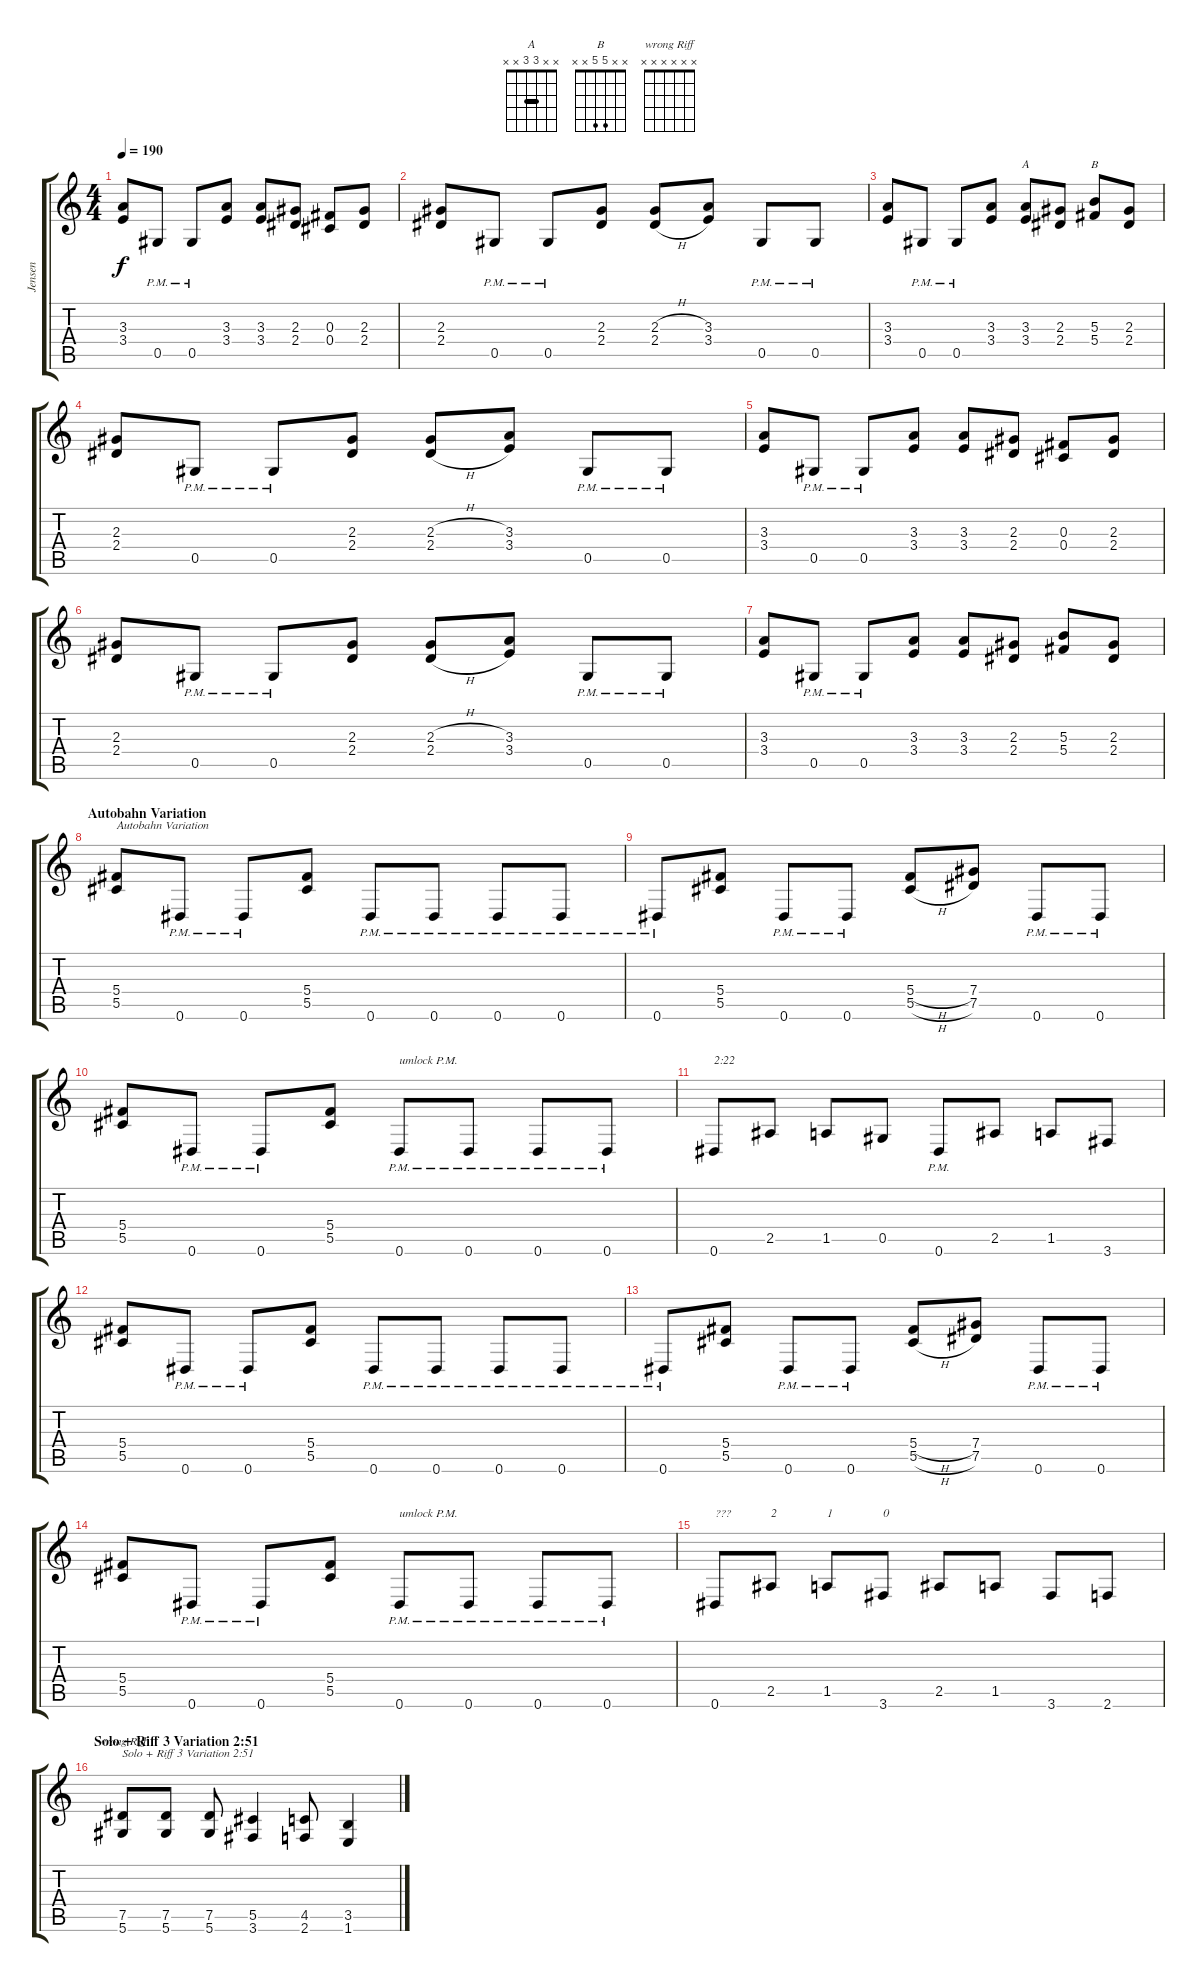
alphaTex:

\track ("Jensen" "Jensen") {instrument distortionguitar}
\staff {score tabs}
\tuning (Eb4 Bb3 Gb3 Db3 Ab2 Eb2) {hide}
\chord ("A" x x 3 3 x x) {barre 3}
\chord ("B" x x 5 5 x x)
\chord ("wrong Riff" x x x x x x)
\ts (4 4)
\tempo 190
\clef g2
\ks c
(3.3 3.4).8{dy f} 0.5{pm}.8 0.5{pm}.8 (3.3 3.4).8 (3.3 3.4).8 (2.3 2.4).8 (0.3 0.4).8 (2.3 2.4).8 |
(2.3 2.4).8 0.5{pm}.8 0.5{pm}.8 (2.3 2.4).8 (2.3{h} 2.4{h}).8 (3.3 3.4).8 0.5{pm}.8 0.5{pm}.8 |
(3.3 3.4).8 0.5{pm}.8 0.5{pm}.8 (3.3 3.4).8 (3.3 3.4).8{ch "A"} (2.3 2.4).8 (5.3 5.4).8{ch "B"} (2.3 2.4).8 |
(2.3 2.4).8 0.5{pm}.8 0.5{pm}.8 (2.3 2.4).8 (2.3{h} 2.4{h}).8 (3.3 3.4).8 0.5{pm}.8 0.5{pm}.8 |
(3.3 3.4).8 0.5{pm}.8 0.5{pm}.8 (3.3 3.4).8 (3.3 3.4).8 (2.3 2.4).8 (0.3 0.4).8 (2.3 2.4).8 |
(2.3 2.4).8 0.5{pm}.8 0.5{pm}.8 (2.3 2.4).8 (2.3{h} 2.4{h}).8 (3.3 3.4).8 0.5{pm}.8 0.5{pm}.8 |
(3.3 3.4).8 0.5{pm}.8 0.5{pm}.8 (3.3 3.4).8 (3.3 3.4).8 (2.3 2.4).8 (5.3 5.4).8 (2.3 2.4).8 |
\section ("" "Autobahn Variation")
(5.4 5.5).8{txt "Autobahn Variation"} 0.6{pm}.8 0.6{pm}.8 (5.4 5.5).8 0.6{pm}.8 0.6{pm}.8 0.6{pm}.8 0.6{pm}.8 |
0.6{pm}.8 (5.4 5.5).8 0.6{pm}.8 0.6{pm}.8 (5.4{h} 5.5{h}).8 (7.4 7.5).8 0.6{pm}.8 0.6{pm}.8 |
(5.4 5.5).8 0.6{pm}.8 0.6{pm}.8 (5.4 5.5).8 0.6{pm}.8{txt "umlock P.M."} 0.6{pm}.8 0.6{pm}.8 0.6{pm}.8 |
0.6.8{txt "2:22"} 2.5.8 1.5.8 0.5.8 0.6{pm}.8 2.5.8 1.5.8 3.6.8 |
(5.4 5.5).8 0.6{pm}.8 0.6{pm}.8 (5.4 5.5).8 0.6{pm}.8 0.6{pm}.8 0.6{pm}.8 0.6{pm}.8 |
0.6{pm}.8 (5.4 5.5).8 0.6{pm}.8 0.6{pm}.8 (5.4{h} 5.5{h}).8 (7.4 7.5).8 0.6{pm}.8 0.6{pm}.8 |
(5.4 5.5).8 0.6{pm}.8 0.6{pm}.8 (5.4 5.5).8 0.6{pm}.8{txt "umlock P.M."} 0.6{pm}.8 0.6{pm}.8 0.6{pm}.8 |
0.6.8{txt "???"} 2.5.8{txt "2"} 1.5.8{txt "1"} 3.6.8{txt "0"} 2.5.8 1.5.8 3.6.8 2.6.8 |
\section ("" "Solo + Riff 3 Variation 2:51")
(7.5 5.6).8{ch "wrong Riff" txt "Solo + Riff 3 Variation 2:51"} (7.5 5.6).8 (7.5 5.6).8 (5.5 3.6).4 (4.5 2.6).8 (3.5 1.6).4
